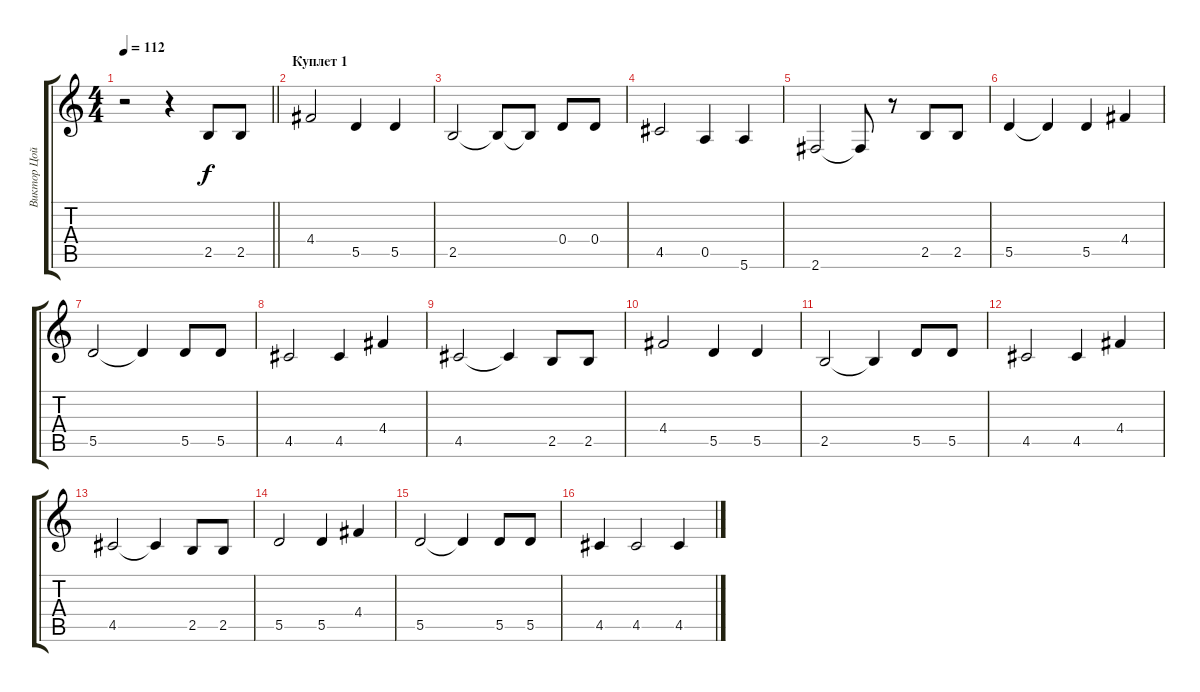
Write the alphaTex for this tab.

\track ("Виктор Цой (Вокал)" "Виктор Цой") {instrument overdrivenguitar}
\staff {score tabs}
\tuning (E4 B3 G3 D3 A2 E2) {hide}
\ts (4 4)
\tempo 112
\clef g2
\barLineRight lightlight
\ks c
r.2{dy f} r.4 2.5.8 2.5.8 |
\section ("" "Куплет 1")
4.4.2 5.5.4 5.5.4 |
2.5.2 2.5{t}.8 2.5{t}.8 0.4.8 0.4.8 |
4.5.2 0.5.4 5.6.4 |
2.6.2 2.6{t}.8 r.8 2.5.8 2.5.8 |
5.5.4 5.5{t}.4 5.5.4 4.4.4 |
5.5.2 5.5{t}.4 5.5.8 5.5.8 |
4.5.2 4.5.4 4.4.4 |
4.5.2 4.5{t}.4 2.5.8 2.5.8 |
4.4.2 5.5.4 5.5.4 |
2.5.2 2.5{t}.4 5.5.8 5.5.8 |
4.5.2 4.5.4 4.4.4 |
4.5.2 4.5{t}.4 2.5.8 2.5.8 |
5.5.2 5.5.4 4.4.4 |
5.5.2 5.5{t}.4 5.5.8 5.5.8 |
4.5.4 4.5.2 4.5.4
